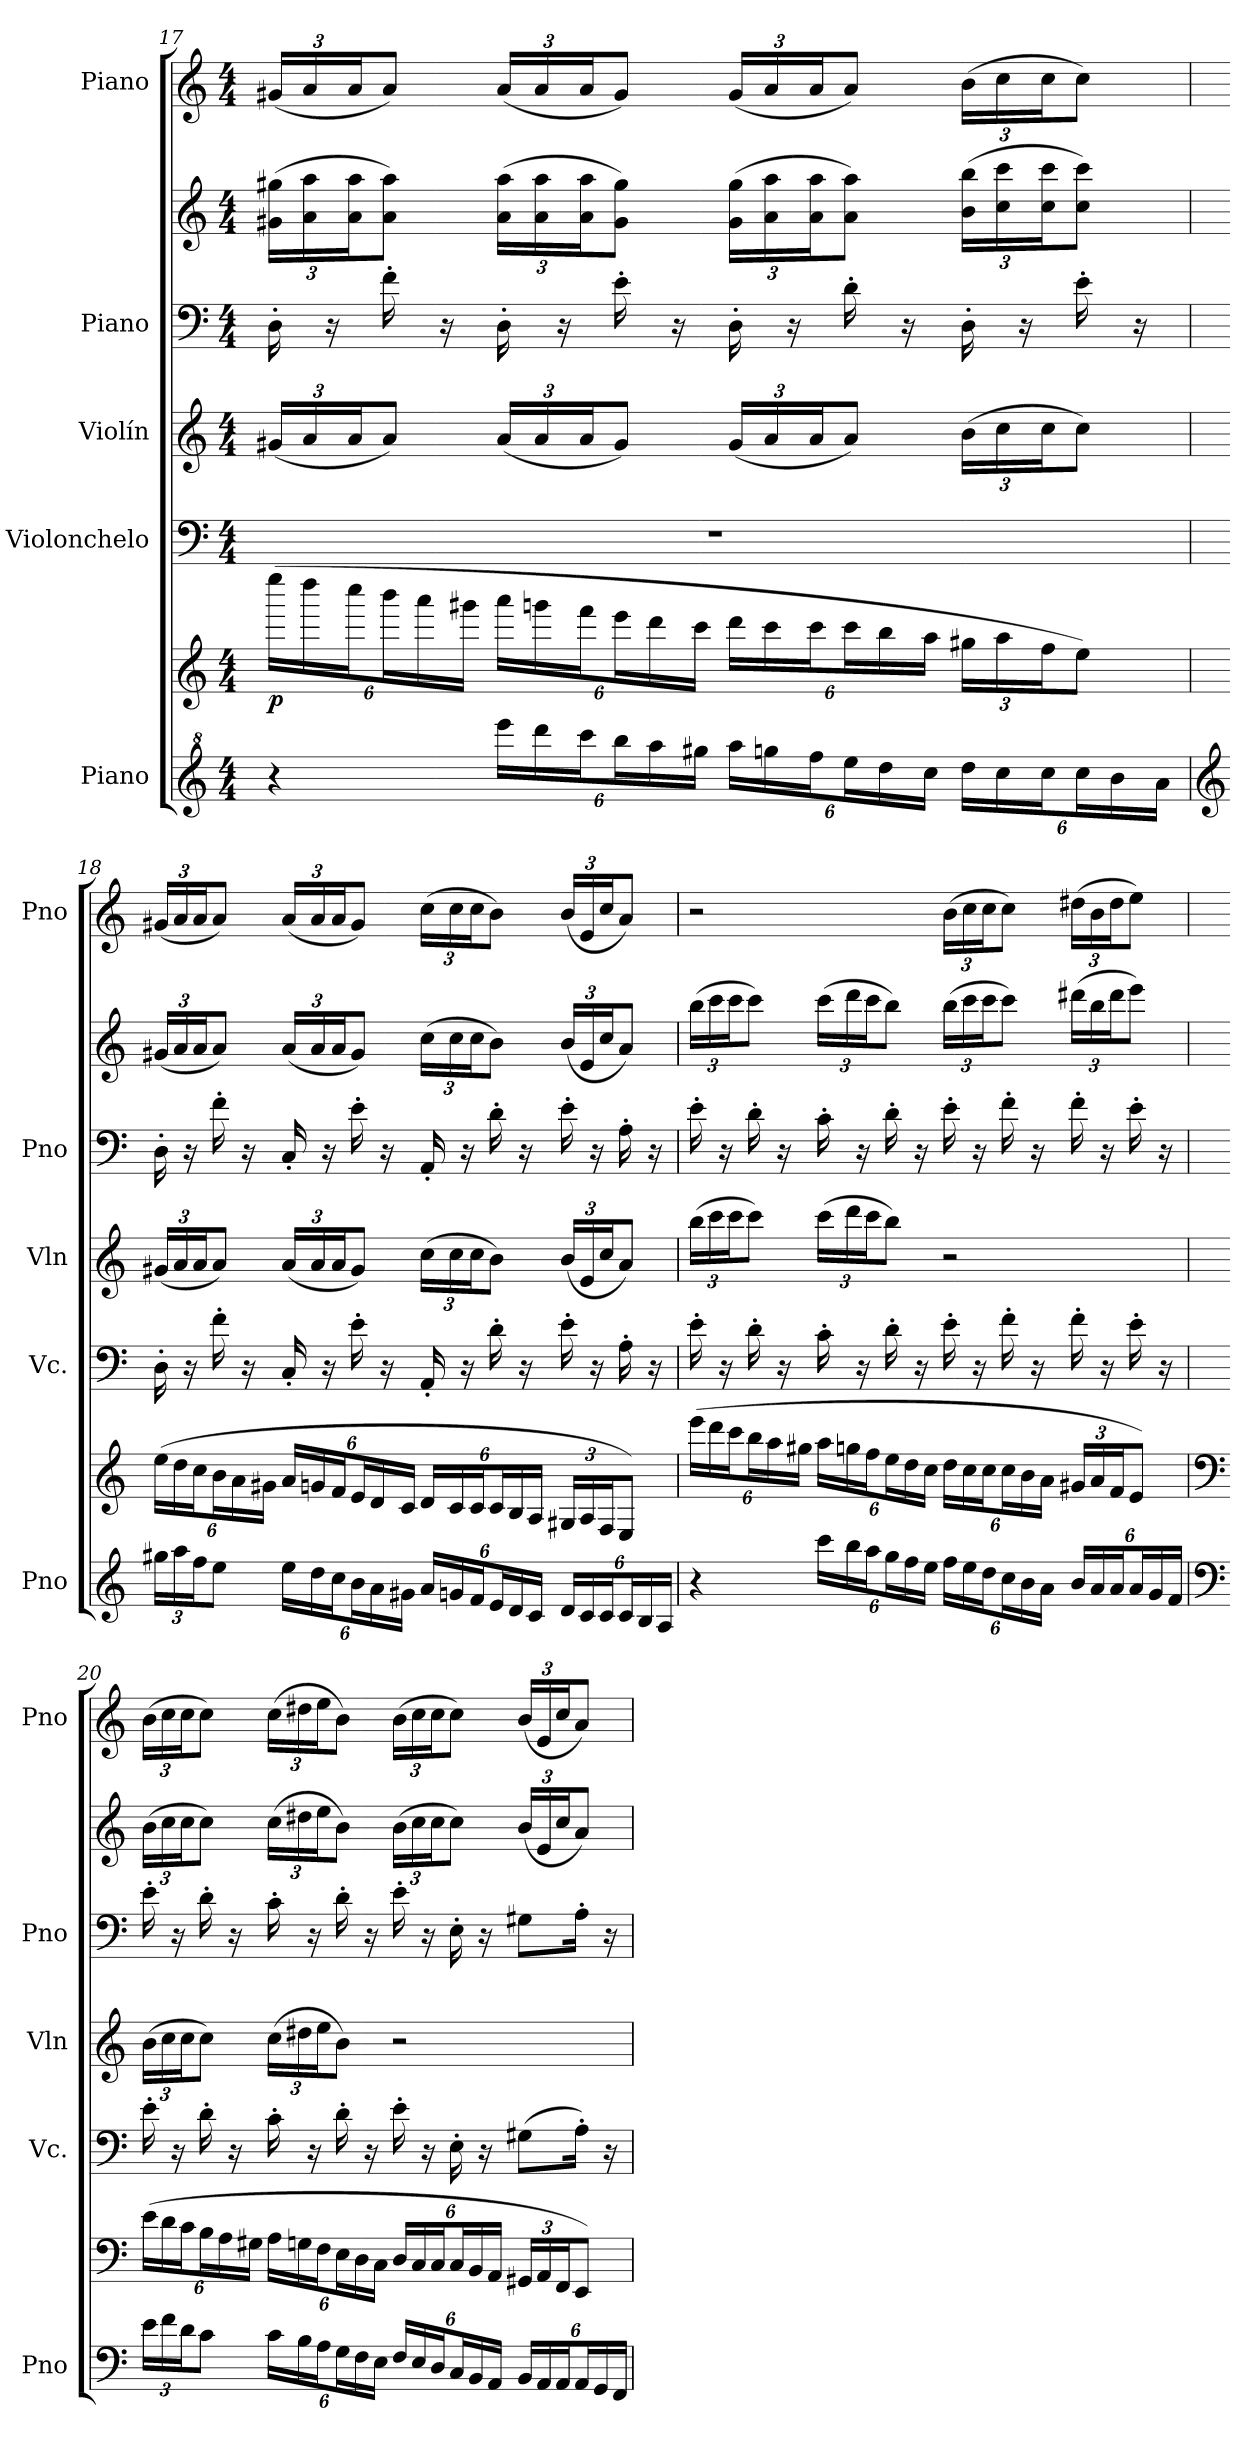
**kern	**kern	**dynam	**kern	**kern	**kern	**kern	**kern
*part5	*part5	*part5	*part4	*part3	*part2	*part2	*part1
*staff7	*staff6	*staff6/7	*staff5	*staff4	*staff3	*staff2	*staff1
*I"Piano	*	*	*I"Violonchelo	*I"Violín	*I"Piano	*	*I"Piano
*I'Pno	*	*	*I'Vc.	*I'Vln	*I'Pno	*	*I'Pno
*clefG^2	*clefG2	*	*clefF4	*clefG2	*clefF4	*clefG2	*clefG2
*k[]	*k[]	*	*k[]	*k[]	*k[]	*k[]	*k[]
*M4/4	*M4/4	*	*M4/4	*M4/4	*M4/4	*M4/4	*M4/4
*	*Xbrackettup	*	*	*Xbrackettup	*	*Xbrackettup	*Xbrackettup
=17	=17	=17	=17	=17	=17	=17	=17
!	!	!LO:DY:b	!	!	!	!	!
4r	(>24eeee\LL	p	1r	(<24g#X/LL	16D'\	(>24g#X\ 24gg#X\LL	(<24g#X/LL
.	24dddd\	.	.	24a/	.	24a\ 24aa\	24a/
.	.	.	.	.	16r	.	.
.	24cccc\J	.	.	24a/J	.	24a\ 24aa\J	24a/J
.	24bbb\L	.	.	8a/J)	16f'\	8a\ 8aa\J)	8a/J)
.	24aaa\	.	.	.	.	.	.
.	.	.	.	.	16r	.	.
.	24ggg#X\JJ	.	.	.	.	.	.
*Xbrackettup	*	*	*	*	*	*	*
24eeee\LL	24aaa\LL	.	.	(<24a/LL	16D'\	(>24a\ 24aa\LL	(<24a/LL
24dddd\	24gggn\	.	.	24a/	.	24a\ 24aa\	24a/
.	.	.	.	.	16r	.	.
24cccc\J	24fff\J	.	.	24a/J	.	24a\ 24aa\J	24a/J
24bbb\L	24eee\L	.	.	8g#/J)	16e'\	8g#\ 8gg#\J)	8g#/J)
24aaa\	24ddd\	.	.	.	.	.	.
.	.	.	.	.	16r	.	.
24ggg#X\JJ	24ccc\JJ	.	.	.	.	.	.
24aaa\LL	24ddd\LL	.	.	(<24g#/LL	16D'\	(>24g#\ 24gg#\LL	(<24g#/LL
24gggn\	24ccc\	.	.	24a/	.	24a\ 24aa\	24a/
.	.	.	.	.	16r	.	.
24fff\J	24ccc\J	.	.	24a/J	.	24a\ 24aa\J	24a/J
24eee\L	24ccc\L	.	.	8a/J)	16d'\	8a\ 8aa\J)	8a/J)
24ddd\	24bb\	.	.	.	.	.	.
.	.	.	.	.	16r	.	.
24ccc\JJ	24aa\JJ	.	.	.	.	.	.
24ddd\LL	24gg#X\LL	.	.	(>24b\LL	16D'\	(>24b\ 24bb\LL	(>24b\LL
24ccc\	24aa\	.	.	24cc\	.	24cc\ 24ccc\	24cc\
.	.	.	.	.	16r	.	.
24ccc\J	24ff\J	.	.	24cc\J	.	24cc\ 24ccc\J	24cc\J
24ccc\L	8ee\J)	.	.	8cc\J)	16e'\	8cc\ 8ccc\J)	8cc\J)
24bb\	.	.	.	.	.	.	.
.	.	.	.	.	16r	.	.
24aa\JJ	.	.	.	.	.	.	.
!!LO:LB:g=z
=18	=18	=18	=18	=18	=18	=18	=18
*clefG2	*	*	*	*	*	*	*
24gg#X\LL	(>24ee\LL	.	16D'\	(<24g#X/LL	16D'\	(<24g#X/LL	(<24g#X/LL
24aa\	24dd\	.	.	24a/	.	24a/	24a/
.	.	.	16r	.	16r	.	.
24ff\J	24cc\J	.	.	24a/J	.	24a/J	24a/J
8ee\J	24b\L	.	16f'\	8a/J)	16f'\	8a/J)	8a/J)
.	24a\	.	.	.	.	.	.
.	.	.	16r	.	16r	.	.
.	24g#X\JJ	.	.	.	.	.	.
24ee\LL	24a/LL	.	16C'/	(<24a/LL	16C'/	(<24a/LL	(<24a/LL
24dd\	24gn/	.	.	24a/	.	24a/	24a/
.	.	.	16r	.	16r	.	.
24cc\J	24f/J	.	.	24a/J	.	24a/J	24a/J
24b\L	24e/L	.	16e'\	8g#/J)	16e'\	8g#/J)	8g#/J)
24a\	24d/	.	.	.	.	.	.
.	.	.	16r	.	16r	.	.
24g#X\JJ	24c/JJ	.	.	.	.	.	.
24a/LL	24d/LL	.	16AA'/	(>24cc\LL	16AA'/	(>24cc\LL	(>24cc\LL
24gn/	24c/	.	.	24cc\	.	24cc\	24cc\
.	.	.	16r	.	16r	.	.
24f/J	24c/J	.	.	24cc\J	.	24cc\J	24cc\J
24e/L	24c/L	.	16d'\	8b\J)	16d'\	8b\J)	8b\J)
24d/	24B/	.	.	.	.	.	.
.	.	.	16r	.	16r	.	.
24c/JJ	24A/JJ	.	.	.	.	.	.
24d/LL	24G#X/LL	.	16e'\	(>24b/LL	16e'\	(>24b/LL	(<24b/LL
24c/	24A/	.	.	24e/	.	24e/	24e/
.	.	.	16r	.	16r	.	.
24c/J	24F/J	.	.	24cc/J	.	24cc/J	24cc/J
24c/L	8E/J)	.	16A'\	8a/J)	16A'\	8a/J)	8a/J)
24B/	.	.	.	.	.	.	.
.	.	.	16r	.	16r	.	.
24A/JJ	.	.	.	.	.	.	.
=19	=19	=19	=19	=19	=19	=19	=19
4r	(>24eee\LL	.	16e'\	(>24bb\LL	16e'\	(>24bb\LL	2r
.	24ddd\	.	.	24ccc\	.	24ccc\	.
.	.	.	16r	.	16r	.	.
.	24ccc\J	.	.	24ccc\J	.	24ccc\J	.
.	24bb\L	.	16d'\	8ccc\J)	16d'\	8ccc\J)	.
.	24aa\	.	.	.	.	.	.
.	.	.	16r	.	16r	.	.
.	24gg#X\JJ	.	.	.	.	.	.
24ccc\LL	24aa\LL	.	16c'\	(>24ccc\LL	16c'\	(>24ccc\LL	.
24bb\	24ggn\	.	.	24ddd\	.	24ddd\	.
.	.	.	16r	.	16r	.	.
24aa\J	24ff\J	.	.	24ccc\J	.	24ccc\J	.
24gg\L	24ee\L	.	16d'\	8bb\J)	16d'\	8bb\J)	.
24ff\	24dd\	.	.	.	.	.	.
.	.	.	16r	.	16r	.	.
24ee\JJ	24cc\JJ	.	.	.	.	.	.
24ff\LL	24dd\LL	.	16e'\	2r	16e'\	(>24bb\LL	(>24b\LL
24ee\	24cc\	.	.	.	.	24ccc\	24cc\
.	.	.	16r	.	16r	.	.
24dd\J	24cc\J	.	.	.	.	24ccc\J	24cc\J
24cc\L	24cc\L	.	16f'\	.	16f'\	8ccc\J)	8cc\J)
24b\	24b\	.	.	.	.	.	.
.	.	.	16r	.	16r	.	.
24a\JJ	24a\JJ	.	.	.	.	.	.
24b/LL	24g#X/LL	.	16f'\	.	16f'\	(>24ddd#X\LL	(>24dd#X\LL
24a/	24a/	.	.	.	.	24bb\	24b\
.	.	.	16r	.	16r	.	.
24a/J	24f/J	.	.	.	.	24ddd#\J	24dd#\J
24a/L	8e/J)	.	16e'\	.	16e'\	8eee\J)	8ee\J)
24g/	.	.	.	.	.	.	.
.	.	.	16r	.	16r	.	.
24f/JJ	.	.	.	.	.	.	.
=20	=20	=20	=20	=20	=20	=20	=20
*clefF4	*clefF4	*	*	*	*	*	*
24e\LL	(>24e\LL	.	16e'\	(>24b\LL	16e'\	(>24b\LL	(>24b\LL
24f\	24d\	.	.	24cc\	.	24cc\	24cc\
.	.	.	16r	.	16r	.	.
24d\J	24c\J	.	.	24cc\J	.	24cc\J	24cc\J
8c\J	24B\L	.	16d'\	8cc\J)	16d'\	8cc\J)	8cc\J)
.	24A\	.	.	.	.	.	.
.	.	.	16r	.	16r	.	.
.	24G#X\JJ	.	.	.	.	.	.
24c\LL	24A\LL	.	16c'\	(>24cc\LL	16c'\	(>24cc\LL	(>24cc\LL
24B\	24Gn\	.	.	24dd#X\	.	24dd#X\	24dd#X\
.	.	.	16r	.	16r	.	.
24A\J	24F\J	.	.	24ee\J	.	24ee\J	24ee\J
24G\L	24E\L	.	16d'\	8b\J)	16d'\	8b\J)	8b\J)
24F\	24D\	.	.	.	.	.	.
.	.	.	16r	.	16r	.	.
24E\JJ	24C\JJ	.	.	.	.	.	.
24F/LL	24D/LL	.	16e'\	2r	16e'\	(>24b\LL	(>24b\LL
24E/	24C/	.	.	.	.	24cc\	24cc\
.	.	.	16r	.	16r	.	.
24D/J	24C/J	.	.	.	.	24cc\J	24cc\J
24C/L	24C/L	.	16E'\	.	16E'\	8cc\J)	8cc\J)
24BB/	24BB/	.	.	.	.	.	.
.	.	.	16r	.	16r	.	.
24AA/JJ	24AA/JJ	.	.	.	.	.	.
24BB/LL	24GG#X/LL	.	(>8G#X\L	.	8G#X\L	(>24b/LL	(<24b/LL
24AA/	24AA/	.	.	.	.	24e/	24e/
24AA/J	24FF/J	.	.	.	.	24cc/J	24cc/J
24AA/L	8EE/J)	.	16A'\Jk)	.	16A'\Jk	8a/J)	8a/J)
24GG/	.	.	.	.	.	.	.
.	.	.	16r	.	16r	.	.
24FF/JJ	.	.	.	.	.	.	.
=	=	=	=	=	=	=	=
*-	*-	*-	*-	*-	*-	*-	*-
